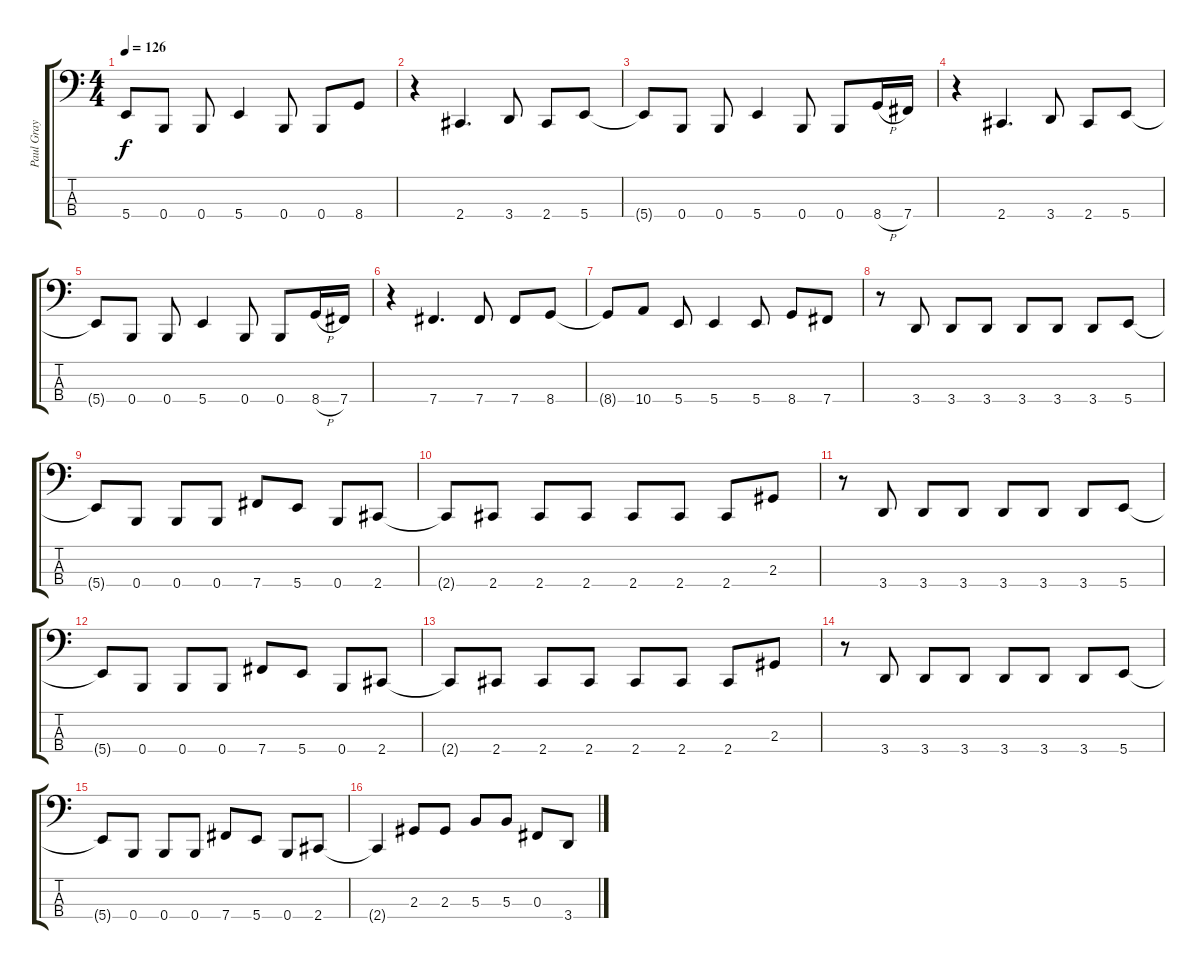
\track ("Paul Gray" "Paul Gray") {instrument electricbasspick}
\staff {score tabs}
\tuning (E2 B1 Gb1 B0) {hide}
\ts (4 4)
\tempo 126
\clef f4
\ks c
5.4{t}.8{dy f} 0.4.8 0.4.8 5.4.4 0.4.8 0.4.8 8.4.8 |
r.4 2.4.4{d} 3.4.8 2.4.8 5.4.8 |
5.4{t}.8 0.4.8 0.4.8 5.4.4 0.4.8 0.4.8 8.4{h}.16 7.4.16 |
r.4 2.4.4{d} 3.4.8 2.4.8 5.4.8 |
5.4{t}.8 0.4.8 0.4.8 5.4.4 0.4.8 0.4.8 8.4{h}.16 7.4.16 |
r.4 7.4.4{d} 7.4.8 7.4.8 8.4.8 |
8.4{t}.8 10.4.8 5.4.8 5.4.4 5.4.8 8.4.8 7.4.8 |
r.8 3.4.8 3.4.8 3.4.8 3.4.8 3.4.8 3.4.8 5.4.8 |
5.4{t}.8 0.4.8 0.4.8 0.4.8 7.4.8 5.4.8 0.4.8 2.4.8 |
2.4{t}.8 2.4.8 2.4.8 2.4.8 2.4.8 2.4.8 2.4.8 2.3.8 |
r.8 3.4.8 3.4.8 3.4.8 3.4.8 3.4.8 3.4.8 5.4.8 |
5.4{t}.8 0.4.8 0.4.8 0.4.8 7.4.8 5.4.8 0.4.8 2.4.8 |
2.4{t}.8 2.4.8 2.4.8 2.4.8 2.4.8 2.4.8 2.4.8 2.3.8 |
r.8 3.4.8 3.4.8 3.4.8 3.4.8 3.4.8 3.4.8 5.4.8 |
5.4{t}.8 0.4.8 0.4.8 0.4.8 7.4.8 5.4.8 0.4.8 2.4.8 |
2.4{t}.4 2.3.8 2.3.8 5.3.8 5.3.8 0.3.8 3.4.8
